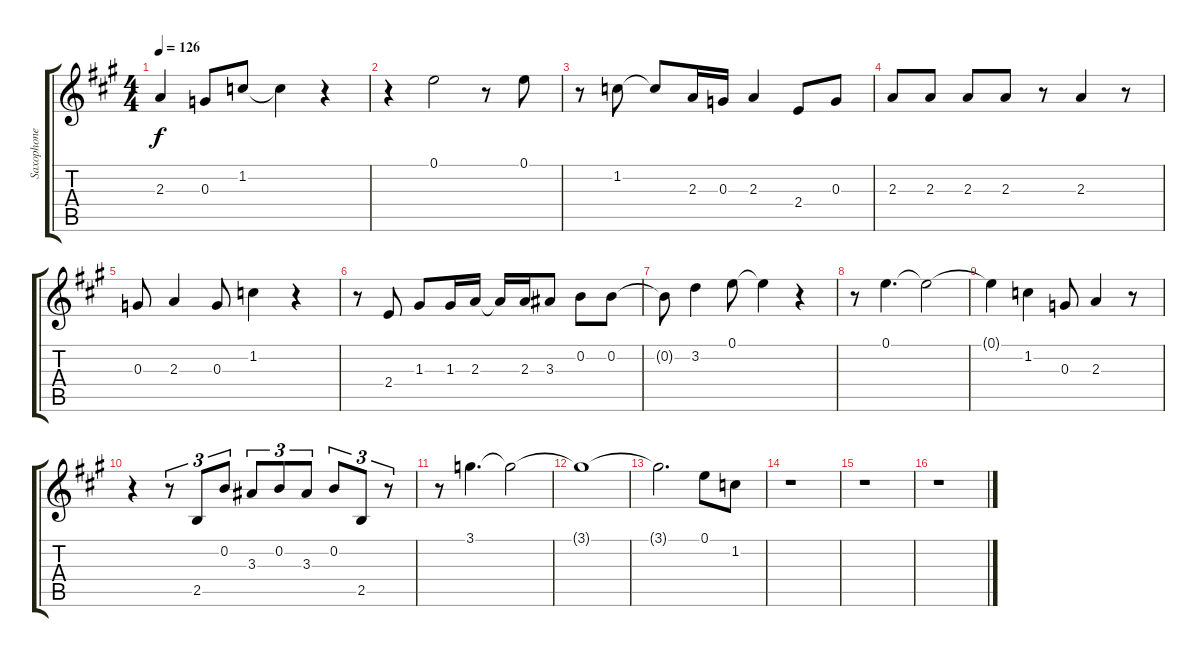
\track ("Saxophone" "Saxophone") {instrument altosax}
\staff {score tabs}
\tuning (E5 B4 G4 D4 A3 E3) {hide}
\ts (4 4)
\tempo 126
\clef g2
\ks a
2.3.4{dy f} 0.3.8 1.2.8 1.2{t}.4 r.4 |
r.4 0.1.2 r.8 0.1.8 |
r.8 1.2.8 1.2{t}.8 2.3.16 0.3.16 2.3.4 2.4.8 0.3.8 |
2.3.8 2.3.8 2.3.8 2.3.8 r.8 2.3.4 r.8 |
0.3.8 2.3.4 0.3.8 1.2.4 r.4 |
r.8 2.4.8 1.3.8 1.3.16 2.3.16 2.3{t}.16 2.3.16 3.3.8 0.2.8 0.2.8 |
0.2{t}.8 3.2.4 0.1.8 0.1{t}.4 r.4 |
r.8 0.1.4{d} 0.1{t}.2 |
0.1{t}.4 1.2.4 0.3.8 2.3.4 r.8 |
r.4 r.8{tu (3 2)} 2.5.8{tu (3 2)} 0.2.8{tu (3 2)} 3.3.8{tu (3 2)} 0.2.8{tu (3 2)} 3.3.8{tu (3 2)} 0.2.8{tu (3 2)} 2.5.8{tu (3 2)} r.8{tu (3 2)} |
r.8 3.1.4{d} 3.1{t}.2 |
3.1{t}.1 |
3.1{t}.2{d} 0.1.8 1.2.8 |
r.1 |
r.1 |
r.1
